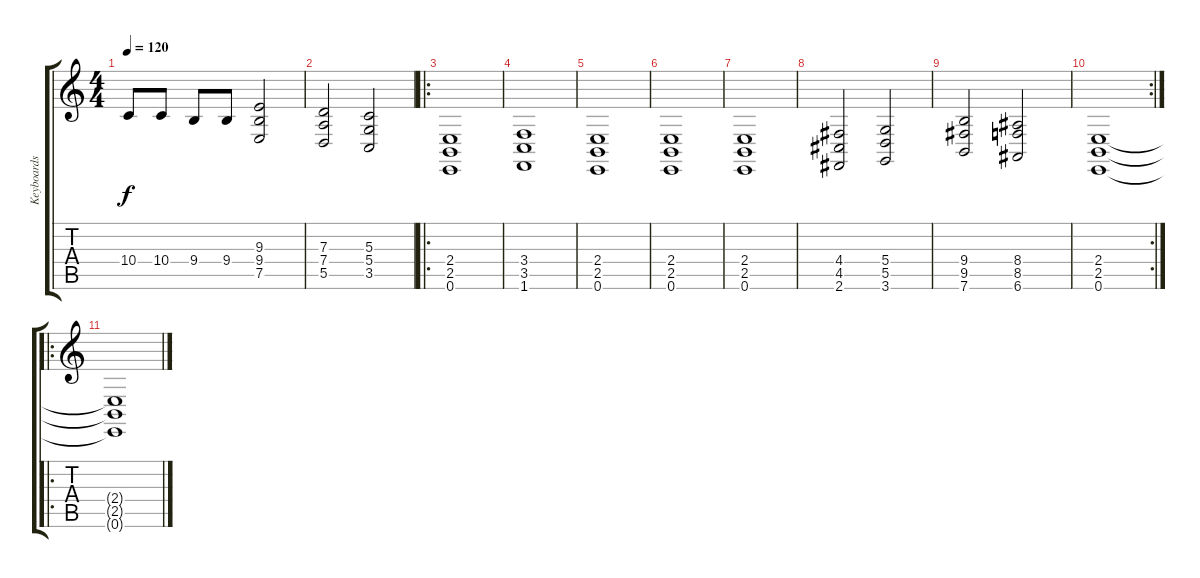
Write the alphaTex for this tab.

\track ("Keyboards" "Keyboards") {instrument churchorgan}
\staff {score tabs}
\tuning (E4 B3 G3 D3 A2 E2) {hide}
\ts (4 4)
\tempo 120
\clef g2
\ks c
10.4.8{dy f} 10.4.8 9.4.8 9.4.8 (9.3 9.4 7.5).2 |
(7.3 7.4 5.5).2 (5.3 5.4 3.5).2 |
\ro
(2.4 2.5 0.6).1 |
(3.4 3.5 1.6).1 |
(2.4 2.5 0.6).1 |
(2.4 2.5 0.6).1 |
(2.4 2.5 0.6).1 |
(4.4 4.5 2.6).2 (5.4 5.5 3.6).2 |
(9.4 9.5 7.6).2 (8.4 8.5 6.6).2 |
\rc 2
(2.4 2.5 0.6).1 |
\ro
(2.4{t} 2.5{t} 0.6{t}).1
